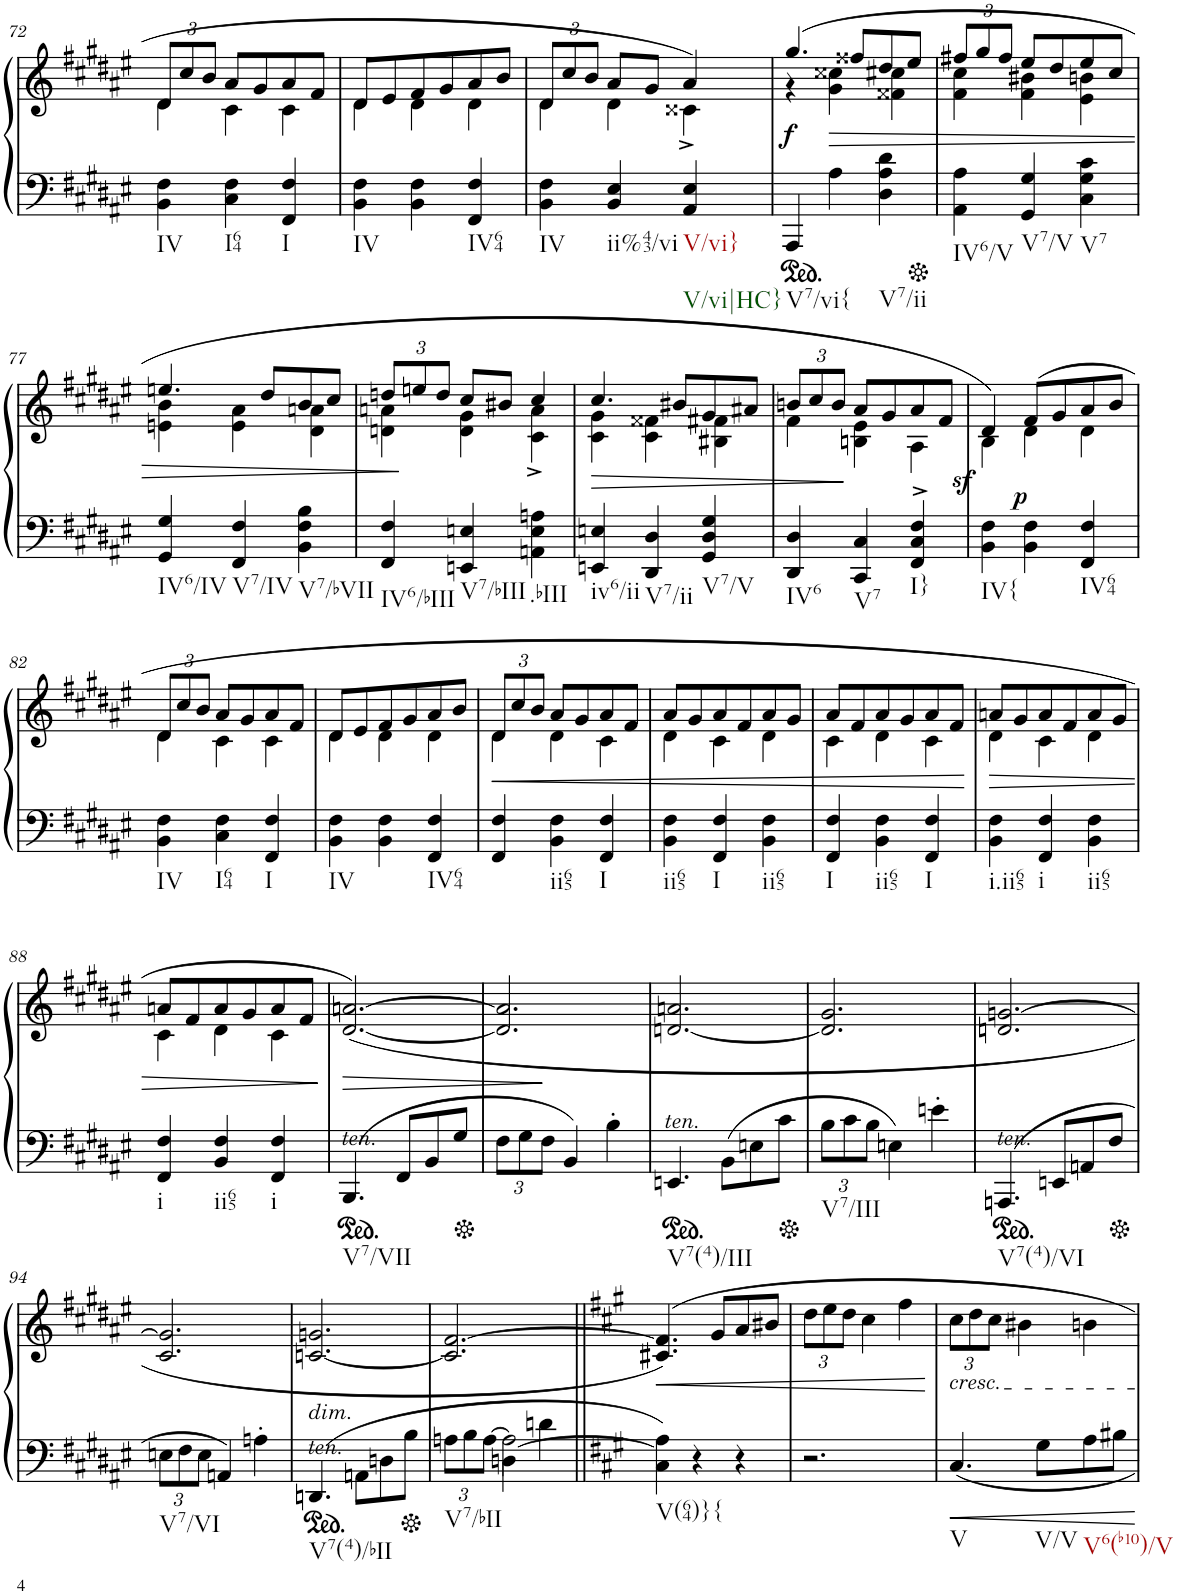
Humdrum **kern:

**kern	**kern	**dynam
*part2	*part1	*part1
*staff2	*staff1	*staff1
*I"Piano	*I"Piano	*
*I'Pno	*I'Pno	*
!!LO:PB:g=z
*clefF4	*clefG2	*
*k[f#c#g#d#a#e#]	*k[f#c#g#d#a#e#]	*
*M3/4	*M3/4	*
*	*Xbrackettup	*
=72	=72	=72
*	*^	*
!LO:TX:b:t=IV	!	!	!
4BB\ 4F#\	12d#/L	4d#\	.
.	12cc#/	.	.
.	12b/J	.	.
!LO:TX:b:t=I64	!	!	!
4C#\ 4F#\	8a#/L	4c#\	.
.	8g#/	.	.
!LO:TX:b:t=I	!	!	!
4FF#/ 4F#/	8a#/	4c#\	.
.	8f#/J	.	.
=73	=73	=73	=73
!LO:TX:b:t=IV	!	!	!
4BB\ 4F#\	8d#/L	4d#\	.
.	8e#/	.	.
4BB\ 4F#\	8f#/	4d#\	.
.	8g#/	.	.
!LO:TX:b:t=IV64	!	!	!
4FF#/ 4F#/	8a#/	4d#\	.
.	8b/J	.	.
=74	=74	=74	=74
!LO:TX:b:t=IV	!	!	!
4BB\ 4F#\	12d#/L	4d#\	.
.	12cc#/	.	.
.	12b/J	.	.
!LO:TX:b:t=ii%43/vi	!	!	!
4BB/ 4E#/	8a#/L	4d#\	.
.	8g#/J	.	.
!LO:TX:b:t=V/vi}	!	!	!
!LO:TX:b:t=V/vi|HC}	!	!	!
4AA#/ 4E#/	4a#/	4c##X^\	.
=75	=75	=75	=75
*ped	*	*	*
!LO:TX:b:t=V7/vi{	!	!	!
!	!	!	!LO:DY:b
4AAA#/	(4.gg#/	4r	f
!	!	!	!LO:HP:b
4A#\	.	4g#\ 4cc##X\	>
.	8ff##X/L	.	.
!LO:TX:b:t=V7/ii	!	!	!
4D#\ 4A#\ 4d#\	8dd#/	4f##X\ 4cc#X\	.
.	8ee#/J	.	.
=76	=76	=76	=76
*Xped	*	*	*
!LO:TX:b:t=IV6/V	!	!	!
4AA#\ 4A#\	12ff#X/L	4f#\ 4cc#\	.
.	12gg#/	.	.
.	12ff#/J	.	.
!LO:TX:b:t=V7/V	!	!	!
4GG#/ 4G#/	8ee#/L	4f#\ 4b#X\	.
.	8dd#/	.	.
!LO:TX:b:t=V7	!	!	!
4C#\ 4G#\ 4c#\	8ee#/	4e#\ 4bn\	.
.	8cc#/J	.	.
!!LO:LB:g=z	!!
=77	=77	=77	=77
!LO:TX:b:t=IV6/IV	!	!	!
4GG#/ 4G#/	4.een/	4en\ 4b\	.
!LO:TX:b:t=V7/IV	!	!	!
4FF#/ 4F#/	.	4e\ 4a#\	.
.	8dd#/L	.	.
!LO:TX:b:t=V7/bVII	!	!	!
4BB\ 4F#\ 4B\	8b/	4d#\ 4an\	.
.	8cc#/J	.	.
=78	=78	=78	=78
!LO:TX:b:t=IV6/bIII	!	!	!
4FF#/ 4F#/	12ddn/L	4dn\ 4an\	.
.	12een/	.	]
.	12dd/J	.	.
!LO:TX:b:t=V7/bIII	!	!	!
4EEn/ 4En/	8cc#/L	4d\ 4g#\	.
.	8b#X/J	.	.
!LO:TX:b:t=.bIII	!	!	!
4AAn\ 4E\ 4An\	4cc#/	4c#\^ 4a\^	.
=79	=79	=79	=79
!LO:TX:b:t=iv6/ii	!	!	!
!	!	!	!LO:HP:b
4EEn/ 4En/	4.cc#/	4c#\ 4g#\	>
!LO:TX:b:t=V7/ii	!	!	!
4DD#/ 4D#/	.	4c#\ 4f##X\	.
.	8b#X/L	.	.
!LO:TX:b:t=V7/V	!	!	!
4GG#/ 4D#/ 4G#/	8g#/	4B#X\ 4f#X\	.
.	8a#X/J	.	.
=80	=80	=80	=80
!LO:TX:b:t=IV6	!	!	!
4DD#/ 4D#/	12bn/L	4f#\	.
.	12cc#/	.	.
.	12b/J	.	.
!LO:TX:b:t=V7	!	!	!
4CC#/ 4C#/	8a#/L	4Bn\ 4e#\	]
.	8g#/	.	.
!LO:TX:b:t=I}	!	!	!
4FF#/^> 4C#/^> 4F#/^>	8a#/	4A#\	.
.	8f#/J	.	.
=81	=81	=81	=81
!LO:TX:b:t=IV{	!	!	!
!	!	!	!LO:DY:b
4BB\ 4F#\	4d#/)	4B\	sf
!	!	!	!LO:DY:b
4BB\ 4F#\	(8f#/L	4d#\	p
.	8g#/	.	.
!LO:TX:b:t=IV64	!	!	!
4FF#/ 4F#/	8a#/	4d#\	.
.	8b/J	.	.
!!LO:LB:g=z	!!
=82	=82	=82	=82
!LO:TX:b:t=IV	!	!	!
4BB\ 4F#\	12d#/L	4d#\	.
.	12cc#/	.	.
.	12b/J	.	.
!LO:TX:b:t=I64	!	!	!
4C#\ 4F#\	8a#/L	4c#\	.
.	8g#/	.	.
!LO:TX:b:t=I	!	!	!
4FF#/ 4F#/	8a#/	4c#\	.
.	8f#/J	.	.
=83	=83	=83	=83
!LO:TX:b:t=IV	!	!	!
4BB\ 4F#\	8d#/L	4d#\	.
.	8e#/	.	.
4BB\ 4F#\	8f#/	4d#\	.
.	8g#/	.	.
!LO:TX:b:t=IV64	!	!	!
4FF#/ 4F#/	8a#/	4d#\	.
.	8b/J	.	.
=84	=84	=84	=84
!	!	!	!LO:HP:b
4FF#/ 4F#/	12d#/L	4d#\	<
.	12cc#/	.	.
.	12b/J	.	.
!LO:TX:b:t=ii65	!	!	!
4BB\ 4F#\	8a#/L	4d#\	.
.	8g#/	.	.
!LO:TX:b:t=I	!	!	!
4FF#/ 4F#/	8a#/	4c#\	.
.	8f#/J	.	.
=85	=85	=85	=85
!LO:TX:b:t=ii65	!	!	!
4BB\ 4F#\	8a#/L	4d#\	.
.	8g#/	.	.
!LO:TX:b:t=I	!	!	!
4FF#/ 4F#/	8a#/	4c#\	.
.	8f#/	.	.
!LO:TX:b:t=ii65	!	!	!
4BB\ 4F#\	8a#/	4d#\	.
.	8g#/J	.	.
=86	=86	=86	=86
!LO:TX:b:t=I	!	!	!
4FF#/ 4F#/	8a#/L	4c#\	.
.	8f#/	.	.
!LO:TX:b:t=ii65	!	!	!
4BB\ 4F#\	8a#/	4d#\	.
.	8g#/	.	.
!LO:TX:b:t=I	!	!	!
4FF#/ 4F#/	8a#/	4c#\	.
.	8f#/J	.	.
*	*v	*v	*
.	.	[
=87	=87	=87
!LO:TX:b:t=i.ii65	!	!
!	!	!LO:HP:b
*	*^	*
4BB\ 4F#\	8an/L	4d#\	>
.	8g#/	.	.
!LO:TX:b:t=i	!	!	!
4FF#/ 4F#/	8a/	4c#\	.
.	8f#/	.	.
!LO:TX:b:t=ii65	!	!	!
4BB\ 4F#\	8a/	4d#\	.
.	8g#/J	.	.
!!LO:LB:g=z	!!
=88	=88	=88	=88
!LO:TX:b:t=i	!	!	!
4FF#/ 4F#/	8an/L	4c#\	.
.	8f#/	.	.
!LO:TX:b:t=ii65	!	!	!
4BB/ 4F#/	8a/	4d#\	.
.	8g#/	.	.
!LO:TX:b:t=i	!	!	!
4FF#/ 4F#/	8a/	4c#\	.
.	8f#/J	.	.
*	*v	*v	*
.	.	]
=89	=89	=89
*ped	*	*
!LO:TX:a:i:t=ten.	!	!
!LO:TX:b:t=V7/VII	!	!
!	!	!LO:HP:b
(4.BBB/	([2.d#/ [2.an/)	>
8FF#/L	.	.
8BB/	.	.
8G#/J	.	.
=90	=90	=90
*Xped	*	*
*Xbrackettup	*	*
12F#\L	2.d#/] 2.a/]	.
12G#\	.	.
12F#\J	.	.
4BB/)	.	.
4B'\	.	.
.	.	]
=91	=91	=91
*ped	*	*
!LO:TX:a:i:t=ten.	!	!
!LO:TX:b:t=V7(4)/III	!	!
4.EEn/	[2.dn/ 2.an/	.
(8BB\L	.	.
8En\	.	.
8c#\J	.	.
=92	=92	=92
*Xped	*	*
!LO:TX:b:t=V7/III	!	!
12B\L	2.d/] 2.g#/	.
12c#\	.	.
12B\J	.	.
4En\)	.	.
4en'\	.	.
=93	=93	=93
*ped	*	*
!LO:TX:a:i:t=ten.	!	!
!LO:TX:b:t=V7(4)/VI	!	!
(4.AAAn/	2.dn/ [2.gn/	.
8EEn/L	.	.
8AAn/	.	.
8F#/J	.	.
!!LO:LB:g=z
=94	=94	=94
*Xped	*	*
!LO:TX:b:t=V7/VI	!	!
12En\L	2.c#/ 2.g/]	.
12F#\	.	.
12E\J	.	.
4AAn/)	.	.
4An'\	.	.
=95	=95	=95
*ped	*	*
!	!LO:TX:b:i:t=dim.	!
!LO:TX:a:i:t=ten.	!	!
!LO:TX:b:t=V7(4)/bII	!	!
(4.DDn/	[2.cn/ 2.gn/	.
8AAn\L	.	.
8Dn\	.	.
8B\J	.	.
=96	=96	=96
*Xped	*	*
*^	*	*
!LO:TX:b:t=V7/bII	!	!	!
12An\L	4ryy	2.c/] [2.f#/	.
12B\	.	.	.
[>12A\J	.	.	.
4Dn\	2A\_	.	.
4dn\	.	.	.
*v	*v	*	*
=97||	=97||	=97||
*k[f#c#g#]	*k[f#c#g#]	*
!LO:TX:b:t=V(64)}{	!	!
!	!	!LO:HP:b
4C#\ 4A\])	4.c#X/ 4.f#/])	<
4r	.	.
.	8g#/L	.
4r	8a/	.
.	8b#X/J	.
=98	=98	=98
2.r	12dd\L	.
.	12ee\	.
.	12dd\J	.
.	4cc#\	.
.	4ff#\	.
.	.	[
=99	=99	=99
!	!LO:TX:b:i:t=cresc.	!
!LO:TX:b:t=V	!	!
4.C#/	12cc#\L	.
.	12dd\	.
.	12cc#\J	.
.	4b#X\	.
!LO:TX:b:t=V/V	!	!
8G#\L	.	.
!LO:TX:b:t=V6(b10)/V	!	!
8A\	4bn\	.
8B#X\J	.	.
=	=	=
*-	*-	*-
